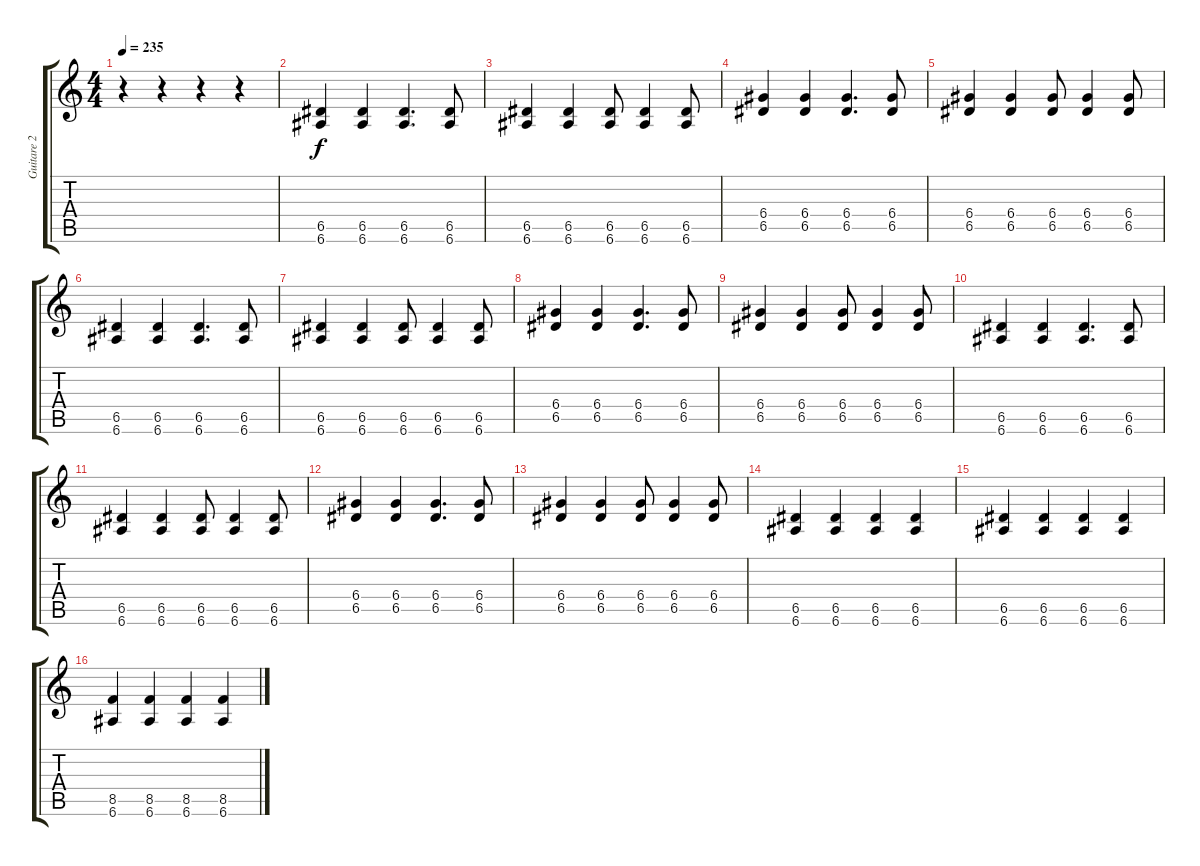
\track ("Guitare 2" "Guitare 2") {instrument distortionguitar}
\staff {score tabs}
\tuning (E4 B3 G3 D3 A2 E2) {hide}
\ts (4 4)
\tempo 235
\clef g2
\ks c
r.4{dy f instrument distortionguitar} r.4 r.4 r.4 |
(6.5 6.6).4 (6.5 6.6).4 (6.5 6.6).4{d} (6.5 6.6).8 |
(6.5 6.6).4 (6.5 6.6).4 (6.5 6.6).8 (6.5 6.6).4 (6.5 6.6).8 |
(6.4 6.5).4 (6.4 6.5).4 (6.4 6.5).4{d} (6.4 6.5).8 |
(6.4 6.5).4 (6.4 6.5).4 (6.4 6.5).8 (6.4 6.5).4 (6.4 6.5).8 |
(6.5 6.6).4 (6.5 6.6).4 (6.5 6.6).4{d} (6.5 6.6).8 |
(6.5 6.6).4 (6.5 6.6).4 (6.5 6.6).8 (6.5 6.6).4 (6.5 6.6).8 |
(6.4 6.5).4 (6.4 6.5).4 (6.4 6.5).4{d} (6.4 6.5).8 |
(6.4 6.5).4 (6.4 6.5).4 (6.4 6.5).8 (6.4 6.5).4 (6.4 6.5).8 |
(6.5 6.6).4 (6.5 6.6).4 (6.5 6.6).4{d} (6.5 6.6).8 |
(6.5 6.6).4 (6.5 6.6).4 (6.5 6.6).8 (6.5 6.6).4 (6.5 6.6).8 |
(6.4 6.5).4 (6.4 6.5).4 (6.4 6.5).4{d} (6.4 6.5).8 |
(6.4 6.5).4 (6.4 6.5).4 (6.4 6.5).8 (6.4 6.5).4 (6.4 6.5).8 |
(6.5 6.6).4 (6.5 6.6).4 (6.5 6.6).4 (6.5 6.6).4 |
(6.5 6.6).4 (6.5 6.6).4 (6.5 6.6).4 (6.5 6.6).4 |
(8.5 6.6).4 (8.5 6.6).4 (8.5 6.6).4 (8.5 6.6).4
